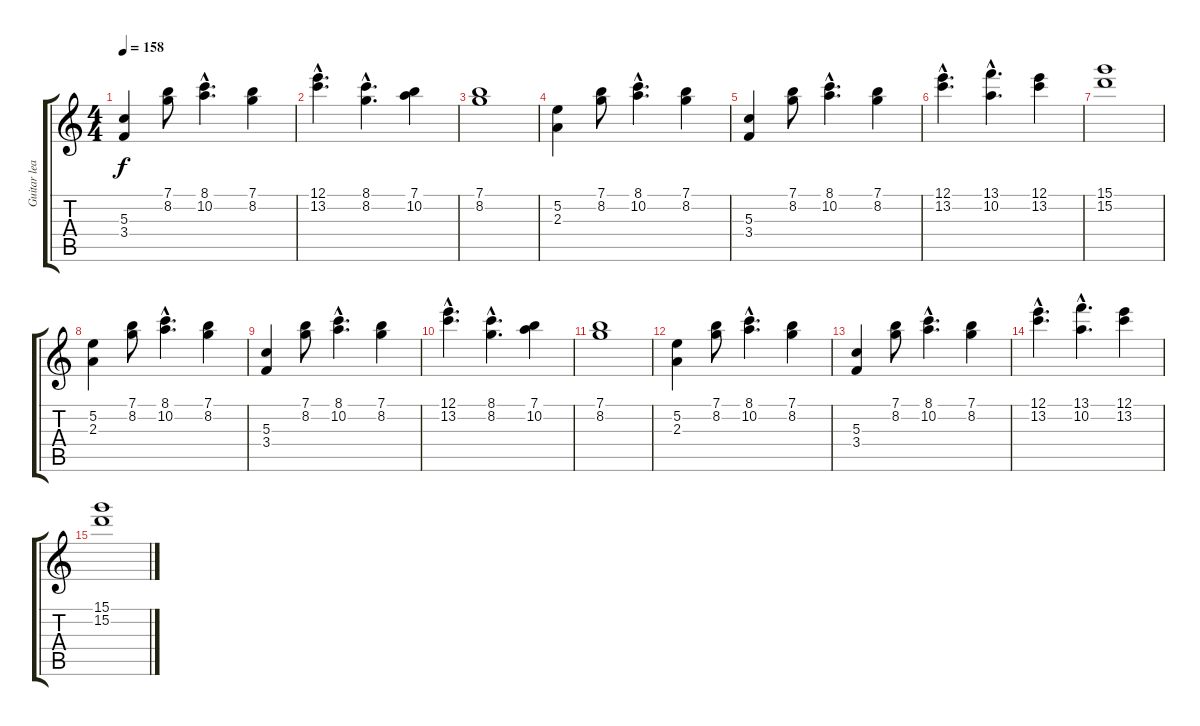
\track ("Guitar lead 1+2" "Guitar lea") {instrument distortionguitar}
\staff {score tabs}
\tuning (E4 B3 G3 D3 A2 E2) {hide}
\ts (4 4)
\tempo 158
\clef g2
\ks c
(5.3 3.4).4{dy f} (7.1 8.2).8 (8.1{hac} 10.2{hac}).4{d} (7.1 8.2).4 |
(12.1{hac} 13.2{hac}).4{d} (8.1{hac} 8.2{hac}).4{d} (7.1 10.2).4 |
(7.1 8.2).1 |
(5.2 2.3).4 (7.1 8.2).8 (8.1{hac} 10.2{hac}).4{d} (7.1 8.2).4 |
(5.3 3.4).4 (7.1 8.2).8 (8.1{hac} 10.2{hac}).4{d} (7.1 8.2).4 |
(12.1{hac} 13.2{hac}).4{d} (13.1{hac} 10.2{hac}).4{d} (12.1 13.2).4 |
(15.1 15.2).1 |
(5.2 2.3).4 (7.1 8.2).8 (8.1{hac} 10.2{hac}).4{d} (7.1 8.2).4 |
(5.3 3.4).4 (7.1 8.2).8 (8.1{hac} 10.2{hac}).4{d} (7.1 8.2).4 |
(12.1{hac} 13.2{hac}).4{d} (8.1{hac} 8.2{hac}).4{d} (7.1 10.2).4 |
(7.1 8.2).1 |
(5.2 2.3).4 (7.1 8.2).8 (8.1{hac} 10.2{hac}).4{d} (7.1 8.2).4 |
(5.3 3.4).4 (7.1 8.2).8 (8.1{hac} 10.2{hac}).4{d} (7.1 8.2).4 |
(12.1{hac} 13.2{hac}).4{d} (13.1{hac} 10.2{hac}).4{d} (12.1 13.2).4 |
(15.1 15.2).1
